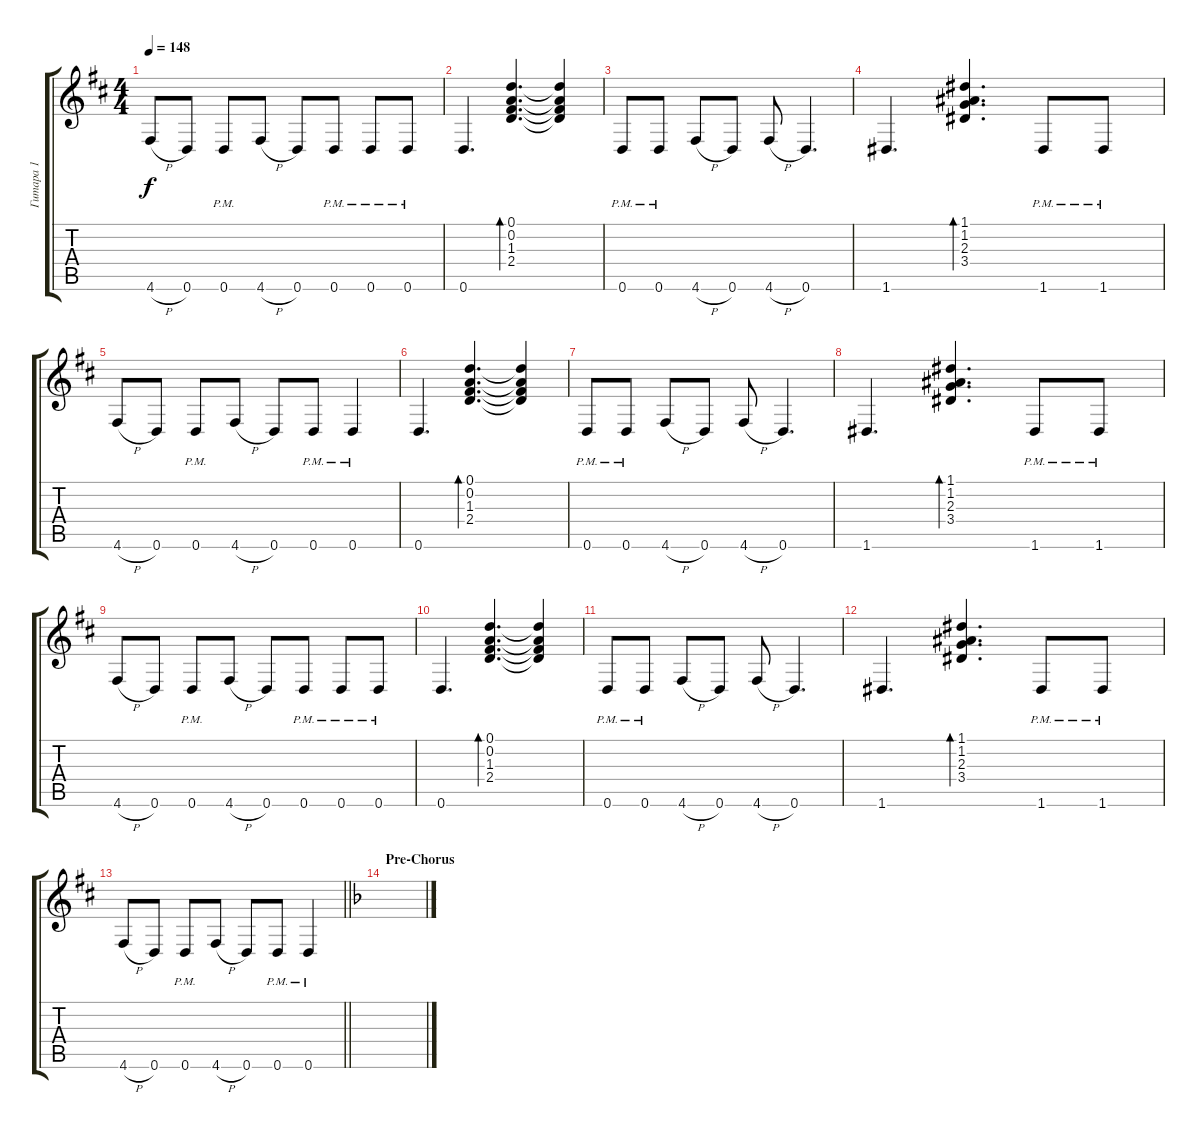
\track ("Гитара 1" "Гитара 1") {instrument distortionguitar}
\staff {score tabs}
\tuning (D4 A3 F3 C3 G2 D2) {hide}
\ts (4 4)
\tempo 148
\clef g2
\ks bminor
4.6{h}.8{dy f} 0.6.8 0.6{pm}.8 4.6{h}.8 0.6.8 0.6{pm}.8 0.6{pm}.8 0.6{pm}.8 |
0.6.4{d} (0.1 0.2 1.3 2.4).4{d bd 120} (0.1{t} 0.2{t} 1.3{t} 2.4{t}).4 |
0.6{pm}.8 0.6{pm}.8 4.6{h}.8 0.6.8 4.6{h}.8 0.6.4{d} |
1.6.4{d} (1.1 1.2 2.3 3.4).4{d bd 120} 1.6{pm}.8 1.6{pm}.8 |
4.6{h}.8 0.6.8 0.6{pm}.8 4.6{h}.8 0.6.8 0.6{pm}.8 0.6{pm}.4 |
0.6.4{d} (0.1 0.2 1.3 2.4).4{d bd 120} (0.1{t} 0.2{t} 1.3{t} 2.4{t}).4 |
0.6{pm}.8 0.6{pm}.8 4.6{h}.8 0.6.8 4.6{h}.8 0.6.4{d} |
1.6.4{d} (1.1 1.2 2.3 3.4).4{d bd 120} 1.6{pm}.8 1.6{pm}.8 |
4.6{h}.8 0.6.8 0.6{pm}.8 4.6{h}.8 0.6.8 0.6{pm}.8 0.6{pm}.8 0.6{pm}.8 |
0.6.4{d} (0.1 0.2 1.3 2.4).4{d bd 120} (0.1{t} 0.2{t} 1.3{t} 2.4{t}).4 |
0.6{pm}.8 0.6{pm}.8 4.6{h}.8 0.6.8 4.6{h}.8 0.6.4{d} |
1.6.4{d} (1.1 1.2 2.3 3.4).4{d bd 120} 1.6{pm}.8 1.6{pm}.8 |
\barLineRight lightlight
4.6{h}.8 0.6.8 0.6{pm}.8 4.6{h}.8 0.6.8 0.6{pm}.8 0.6{pm}.4 |
\section ("" "Pre-Chorus")
\ks dminor
